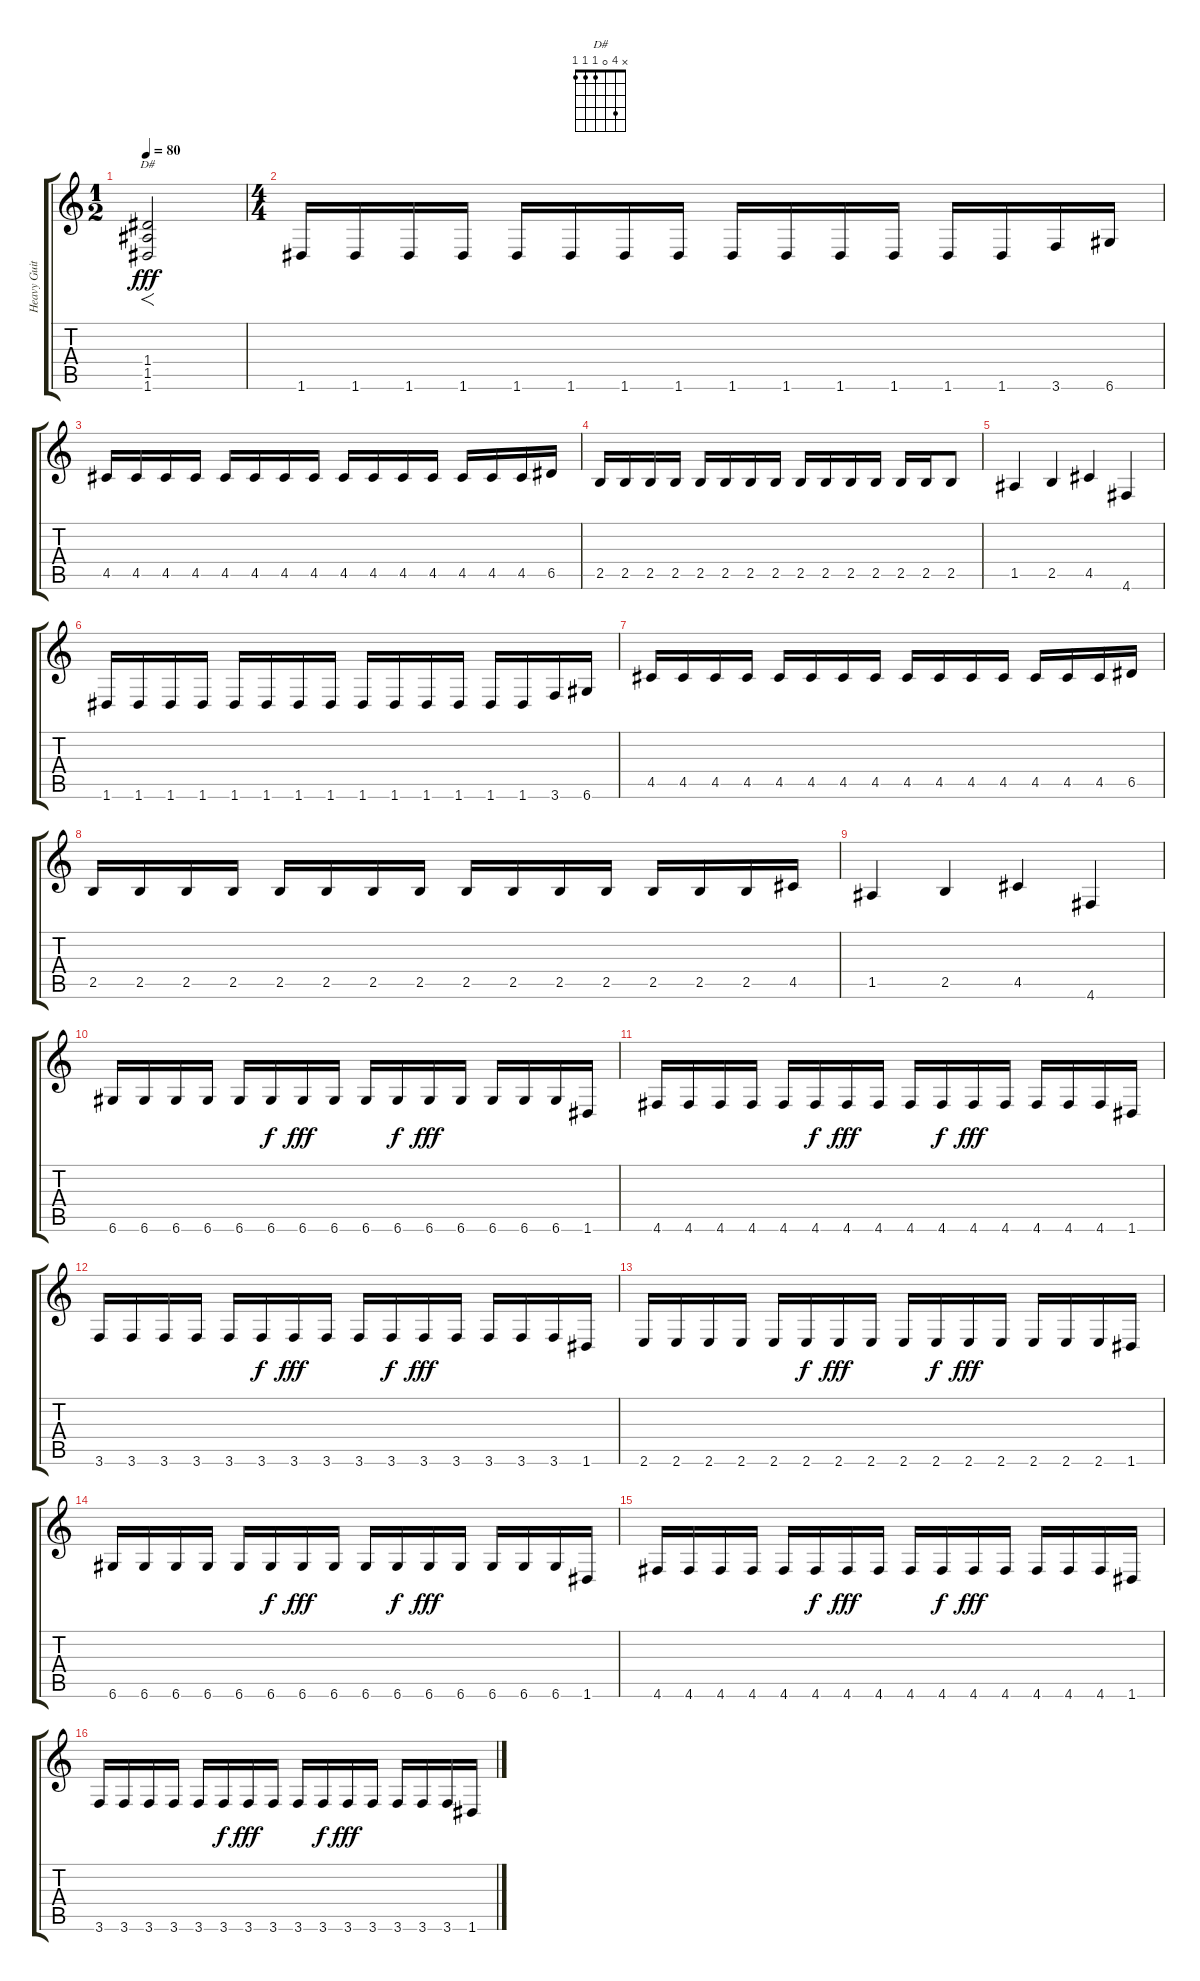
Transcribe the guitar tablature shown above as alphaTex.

\track ("Heavy Guitar I" "Heavy Guit") {instrument distortionguitar}
\staff {score tabs}
\tuning (E4 B3 G3 D3 A2 D2) {hide}
\chord ("D#" x 4 0 1 1 1)
\ts (1 2)
\tempo 80
\clef g2
\ks c
(1.4 1.5 1.6).2{f ch "D#" dy fff} |
\ts (4 4)
1.6.16 1.6.16 1.6.16 1.6.16 1.6.16 1.6.16 1.6.16 1.6.16 1.6.16 1.6.16 1.6.16 1.6.16 1.6.16 1.6.16 3.6.16 6.6.16 |
4.5.16 4.5.16 4.5.16 4.5.16 4.5.16 4.5.16 4.5.16 4.5.16 4.5.16 4.5.16 4.5.16 4.5.16 4.5.16 4.5.16 4.5.16 6.5.16 |
2.5.16 2.5.16 2.5.16 2.5.16 2.5.16 2.5.16 2.5.16 2.5.16 2.5.16 2.5.16 2.5.16 2.5.16 2.5.16 2.5.16 2.5.8 |
1.5.4 2.5.4 4.5.4 4.6.4 |
1.6.16 1.6.16 1.6.16 1.6.16 1.6.16 1.6.16 1.6.16 1.6.16 1.6.16 1.6.16 1.6.16 1.6.16 1.6.16 1.6.16 3.6.16 6.6.16 |
4.5.16 4.5.16 4.5.16 4.5.16 4.5.16 4.5.16 4.5.16 4.5.16 4.5.16 4.5.16 4.5.16 4.5.16 4.5.16 4.5.16 4.5.16 6.5.16 |
2.5.16 2.5.16 2.5.16 2.5.16 2.5.16 2.5.16 2.5.16 2.5.16 2.5.16 2.5.16 2.5.16 2.5.16 2.5.16 2.5.16 2.5.16 4.5.16 |
1.5.4 2.5.4 4.5.4 4.6.4 |
6.6.16 6.6.16 6.6.16 6.6.16 6.6.16 6.6.16{dy f} 6.6.16{dy fff} 6.6.16 6.6.16 6.6.16{dy f} 6.6.16{dy fff} 6.6.16 6.6.16 6.6.16 6.6.16 1.6.16 |
4.6.16 4.6.16 4.6.16 4.6.16 4.6.16 4.6.16{dy f} 4.6.16{dy fff} 4.6.16 4.6.16 4.6.16{dy f} 4.6.16{dy fff} 4.6.16 4.6.16 4.6.16 4.6.16 1.6.16 |
3.6.16 3.6.16 3.6.16 3.6.16 3.6.16 3.6.16{dy f} 3.6.16{dy fff} 3.6.16 3.6.16 3.6.16{dy f} 3.6.16{dy fff} 3.6.16 3.6.16 3.6.16 3.6.16 1.6.16 |
2.6.16 2.6.16 2.6.16 2.6.16 2.6.16 2.6.16{dy f} 2.6.16{dy fff} 2.6.16 2.6.16 2.6.16{dy f} 2.6.16{dy fff} 2.6.16 2.6.16 2.6.16 2.6.16 1.6.16 |
6.6.16 6.6.16 6.6.16 6.6.16 6.6.16 6.6.16{dy f} 6.6.16{dy fff} 6.6.16 6.6.16 6.6.16{dy f} 6.6.16{dy fff} 6.6.16 6.6.16 6.6.16 6.6.16 1.6.16 |
4.6.16 4.6.16 4.6.16 4.6.16 4.6.16 4.6.16{dy f} 4.6.16{dy fff} 4.6.16 4.6.16 4.6.16{dy f} 4.6.16{dy fff} 4.6.16 4.6.16 4.6.16 4.6.16 1.6.16 |
3.6.16 3.6.16 3.6.16 3.6.16 3.6.16 3.6.16{dy f} 3.6.16{dy fff} 3.6.16 3.6.16 3.6.16{dy f} 3.6.16{dy fff} 3.6.16 3.6.16 3.6.16 3.6.16 1.6.16
